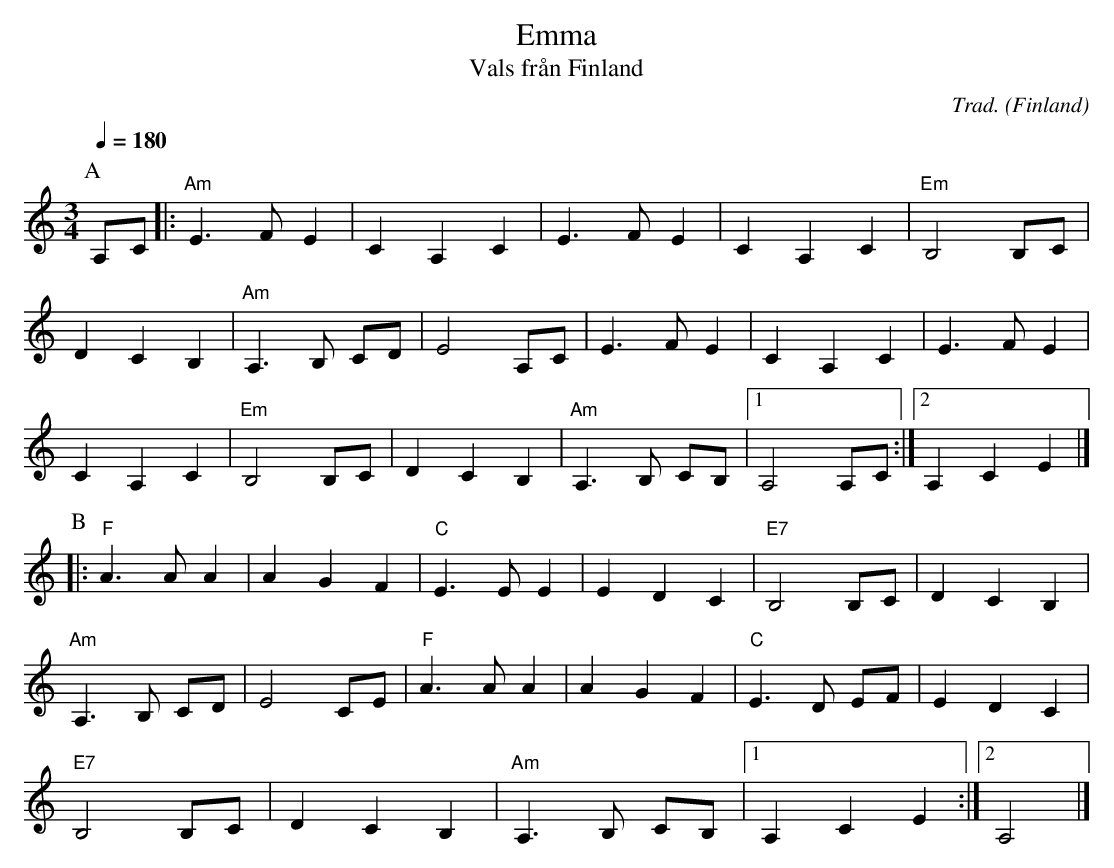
X:1
T:Emma
T:Vals fr\aan Finland
C:Trad.
O:Finland
M:3/4
L:1/4
Q:1/4=180
K:Am
P:A
A,/C/ |: "Am"E>FE | C A, C | E>FE | C A, C | "Em"B,2 B,/C/ |
D C B, | "Am"A,>B, C/D/ | E2 A,/C/ | E>FE | C A, C | E>FE |
C A, C | "Em"B,2 B,/C/ | D C B, | "Am"A,>B, C/B,/ |[1 A,2 A,/C/ :|2 A, C E |]
P:B
|: "F"A>A A | A G F | "C"E>E E    | E D C | "E7"B,2 B,/C/ | D C B, |
"Am"A,>B, C/D/ | E2 C/E/ | "F"A>A A | A G F | "C"E>D E/F/ | E D C |
"E7"B,2 B,/C/ | D C B, | "Am"A,>B, C/B,/ |[1 A, C E :|2 A,2 |]
